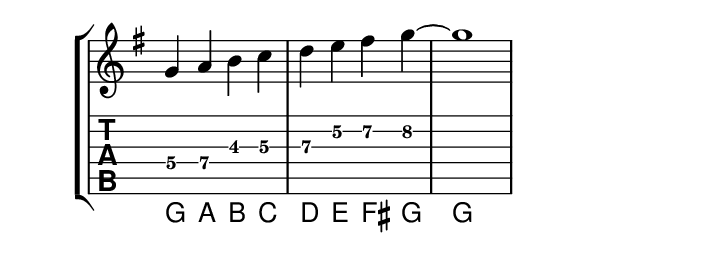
\version "2.20.0"
\include "english.ly"

#(set! paper-alist (cons '("anki-png" . (cons (* 120 mm) (* 90 mm))) paper-alist))
#(set-default-paper-size "anki-png")

\header {
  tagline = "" % \markup { \tiny "mail@jlab.de" }
}


scaleNotes = { g4 a b c d e fs g ~ g1}


\score {
  <<
    \new StaffGroup <<
    \new Staff {
      \new Voice = "scale" {
        \clef treble
        \key g \major
        % suppress 4/4 time signature
        \override Staff.TimeSignature.stencil = ##f
        \relative e' { \scaleNotes }
      }
    }
    \new TabStaff {
      \clef moderntab
      \set TabStaff.minimumFret = #4
      \set TabStaff.restrainOpenStrings = ##t      
      \relative e { \scaleNotes }
    }
    >>
    \new ChordNames {
      \scaleNotes
    }
 
  >>
  \layout { }
}

